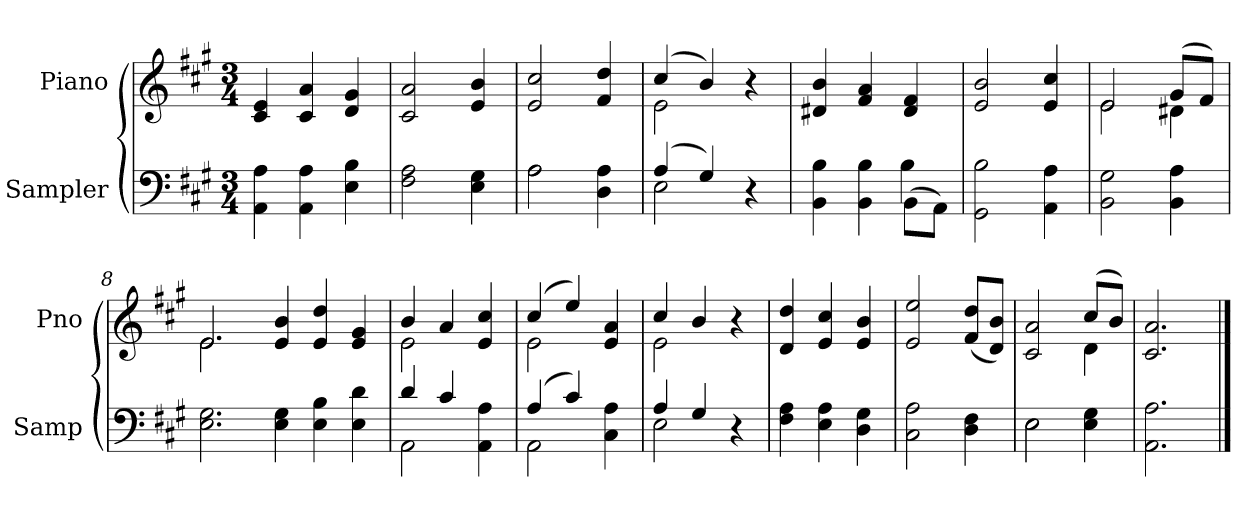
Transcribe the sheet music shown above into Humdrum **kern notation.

**kern	**kern
*part2	*part1
*staff2	*staff1
*I"Sampler	*I"Piano
*I'Samp	*I'Pno
*clefF4	*clefG2
*k[f#c#g#]	*k[f#c#g#]
*A:	*A:
*M3/4	*M3/4
=1	=1
4AA 4A	4c# 4e
4AA 4A	4c# 4a
4E 4B	4d 4g#
=2	=2
2F# 2A	2c# 2a
4E 4G#	4e 4b
=3	=3
*^	*
2A\	2A	2e 2cc#
4D 4A	4ryy	4f# 4dd
=4	=4	=4
*	*	*^
(4A/	2E	(4cc#/	2e
4G#/)	.	4b/)	.
4r	4ryy	4r	4ryy
*	*	*v	*v
=5	=5	=5
4BB 4B	2ryy	4d#X 4b
4BB 4B	.	4f# 4a
(8BB\L	4B	4d# 4f#
8AA\J)	.	.
*v	*v	*
=6	=6
2GG# 2B	2e 2b
4AA 4A	4e 4cc#
=7	=7
*	*^
2BB 2G#	2e/	2e
4BB 4A	(8g#/L	4d#X
.	8f#/J)	.
=8	=8	=8
2.E 2.G#	2.e/	2.e
4E 4G#	4e 4b	2.ryy
4E 4B	4e 4dd	.
4E 4d	4e 4g#	.
=9	=9	=9
*^	*	*
4d/	2AA	4b/	2e
4c#/	.	4a/	.
4AA 4A	4ryy	4e 4cc#	4ryy
=10	=10	=10	=10
(4A/	2AA	(4cc#/	2e
4c#/)	.	4ee/)	.
4C# 4A	4ryy	4e 4a	4ryy
=11	=11	=11	=11
4A/	2E	4cc#/	2e
4G#/	.	4b/	.
4r	4ryy	4r	4ryy
*v	*v	*	*
*	*v	*v
=12	=12
4F# 4A	4d 4dd
4E 4A	4e 4cc#
4D 4G#	4e 4b
=13	=13
2C# 2A	2e 2ee
4D 4F#	(8f#/ 8dd/L
.	8d/ 8b/J)
=14	=14
*^	*^
2E\	2E	2c# 2a	2ryy
4E 4G#	4ryy	(8cc#/L	4d
.	.	8b/J)	.
*v	*v	*	*
*	*v	*v
=15	=15
2.AA 2.A	2.c# 2.a
==	==
*-	*-
